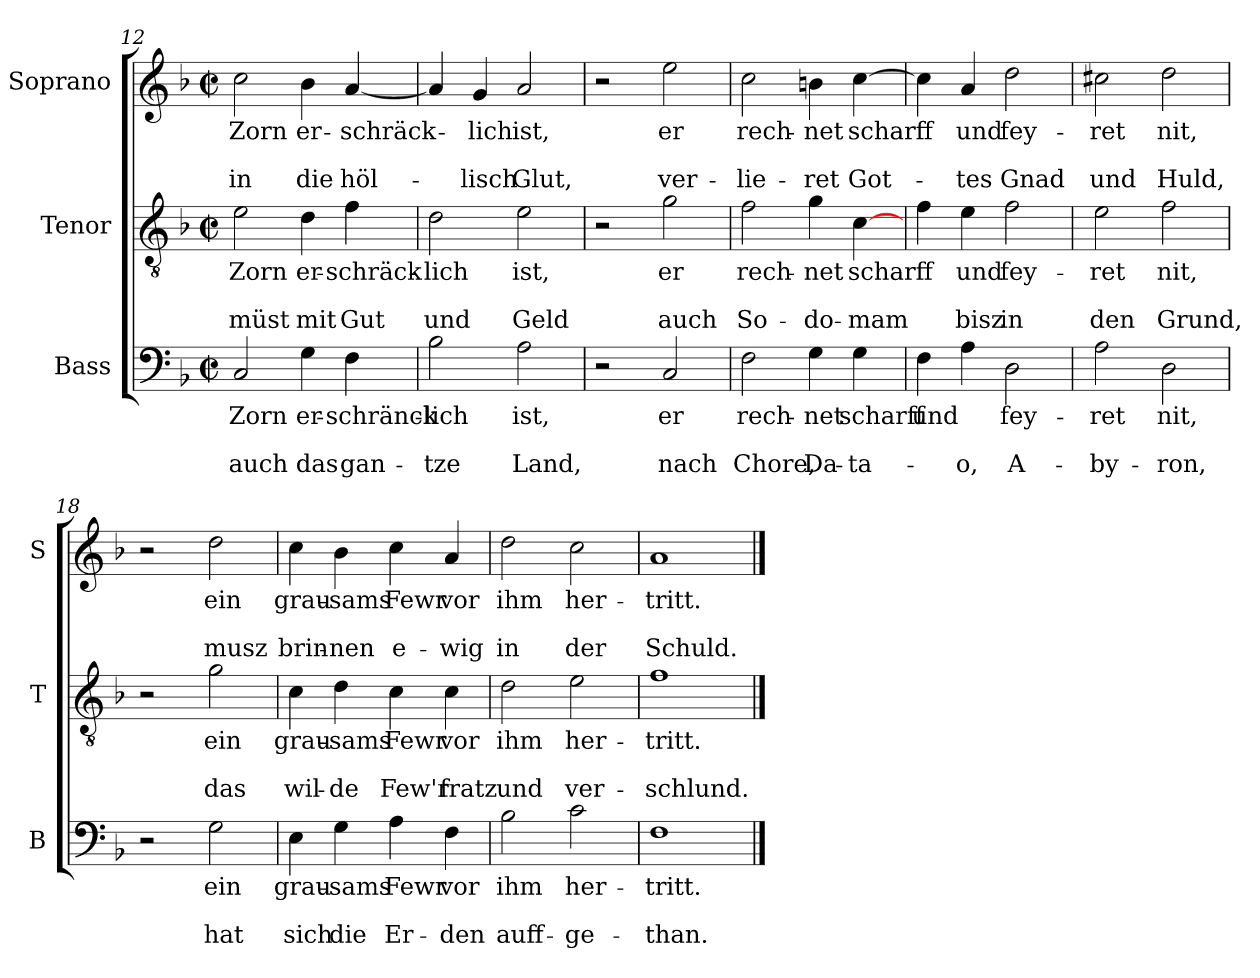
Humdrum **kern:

**kern	**text	**text	**text	**kern	**text	**text	**text	**kern	**text	**text	**text
*part3	*part3	*part3	*part3	*part2	*part2	*part2	*part2	*part1	*part1	*part1	*part1
*staff3	*staff3	*staff3	*staff3	*staff2	*staff2	*staff2	*staff2	*staff1	*staff1	*staff1	*staff1
*I"Bass	*	*	*	*I"Tenor	*	*	*	*I"Soprano	*	*	*
*I'B	*	*	*	*I'T	*	*	*	*I'S	*	*	*
*clefF4	*	*	*	*clefGv2	*	*	*	*clefG2	*	*	*
*k[b-]	*	*	*	*k[b-]	*	*	*	*k[b-]	*	*	*
*F:	*	*	*	*F:	*	*	*	*F:	*	*	*
*M2/2	*	*	*	*M2/2	*	*	*	*M2/2	*	*	*
*met(c|)	*	*	*	*met(c|)	*	*	*	*met(c|)	*	*	*
=12	=12	=12	=12	=12	=12	=12	=12	=12	=12	=12	=12
!	!LO:LY:b	!	!LO:LY:b	!	!LO:LY:b	!	!LO:LY:b	!	!LO:LY:b	!	!LO:LY:b
2C/	Zorn	.	auch	2e\	Zorn	.	müst	2cc\	Zorn	.	in
!	!LO:LY:b	!	!LO:LY:b	!	!LO:LY:b	!	!LO:LY:b	!	!LO:LY:b	!	!LO:LY:b
4G\	er-	.	das	4d\	er-	.	mit	4b-\	er-	.	die
!	!LO:LY:b	!	!LO:LY:b	!	!LO:LY:b	!	!LO:LY:b	!	!LO:LY:b	!	!LO:LY:b
4F\	-schränck-	.	gan-	4f\	-schräck-	.	Gut	[4a/	-schräck-	.	höl-
=13	=13	=13	=13	=13	=13	=13	=13	=13	=13	=13	=13
!	!LO:LY:b	!	!LO:LY:b	!	!LO:LY:b	!	!LO:LY:b	!	!	!	!
2B-\	-lich	.	-tze	2d\	-lich	.	und	4a/]	.	.	.
!	!	!	!	!	!	!	!	!	!LO:LY:b	!	!LO:LY:b
.	.	.	.	.	.	.	.	4g/	-lich	.	-lisch
!	!LO:LY:b	!	!LO:LY:b	!	!LO:LY:b	!	!LO:LY:b	!	!LO:LY:b	!	!LO:LY:b
2A\	ist,	.	Land,	2e\	ist,	.	Geld	2a/	ist,	.	Glut,
=14	=14	=14	=14	=14	=14	=14	=14	=14	=14	=14	=14
2r	.	.	.	2r	.	.	.	2r	.	.	.
!	!LO:LY:b	!	!LO:LY:b	!	!LO:LY:b	!	!LO:LY:b	!	!LO:LY:b	!	!LO:LY:b
2C/	er	.	nach	2g\	er	.	auch	2ee\	er	.	ver-
=15	=15	=15	=15	=15	=15	=15	=15	=15	=15	=15	=15
!	!LO:LY:b	!	!LO:LY:b	!	!LO:LY:b	!	!LO:LY:b	!	!LO:LY:b	!	!LO:LY:b
2F\	rech-	.	Chore,	2f\	rech-	.	So-	2cc\	rech-	.	-lie-
!	!LO:LY:b	!	!LO:LY:b	!	!LO:LY:b	!	!LO:LY:b	!	!LO:LY:b	!	!LO:LY:b
4G\	-net	.	Da-	4g\	-net	.	-do-	4bn\	-net	.	-ret
!	!LO:LY:b	!	!LO:LY:b	!	!LO:LY:b	!	!LO:LY:b	!	!LO:LY:b	!	!LO:LY:b
4G\	scharff	.	-ta-	[4c\	scharff	.	-mam	[4cc\	scharff	.	Got-
!!LO:LB:g=z
=16	=16	=16	=16	=16	=16	=16	=16	=16	=16	=16	=16
!	!LO:LY:b	!	!	!	!	!	!	!	!	!	!
4F\	und	.	.	4f\	.	.	.	4cc\]	.	.	.
!	!	!	!LO:LY:b	!	!LO:LY:b	!	!LO:LY:b	!	!LO:LY:b	!	!LO:LY:b
4A\	.	.	-o,	4e\	und	.	bisz	4a/	und	.	-tes
!	!LO:LY:b	!	!LO:LY:b	!	!LO:LY:b	!	!LO:LY:b	!	!LO:LY:b	!	!LO:LY:b
2D\	fey-	.	A-	2f\	fey-	.	in	2dd\	fey-	.	Gnad
=17	=17	=17	=17	=17	=17	=17	=17	=17	=17	=17	=17
!	!LO:LY:b	!	!LO:LY:b	!	!LO:LY:b	!	!LO:LY:b	!	!LO:LY:b	!	!LO:LY:b
2A\	-ret	.	-by-	2e\	-ret	.	den	2cc#X\	-ret	.	und
!	!LO:LY:b	!	!LO:LY:b	!	!LO:LY:b	!	!LO:LY:b	!	!LO:LY:b	!	!LO:LY:b
2D\	nit,	.	-ron,	2f\	nit,	.	Grund,	2dd\	nit,	.	Huld,
=18	=18	=18	=18	=18	=18	=18	=18	=18	=18	=18	=18
2r	.	.	.	2r	.	.	.	2r	.	.	.
!	!LO:LY:b	!	!LO:LY:b	!	!LO:LY:b	!	!LO:LY:b	!	!LO:LY:b	!	!LO:LY:b
2G\	ein	.	hat	2g\	ein	.	das	2dd\	ein	.	musz
=19	=19	=19	=19	=19	=19	=19	=19	=19	=19	=19	=19
!	!LO:LY:b	!	!LO:LY:b	!	!LO:LY:b	!	!LO:LY:b	!	!LO:LY:b	!	!LO:LY:b
4E\	grau-	.	sich	4c\	grau-	.	wil-	4cc\	grau-	.	brin-
!	!LO:LY:b	!	!LO:LY:b	!	!LO:LY:b	!	!LO:LY:b	!	!LO:LY:b	!	!LO:LY:b
4G\	-sams	.	die	4d\	-sams	.	-de	4b-\	-sams	.	-nen
!	!LO:LY:b	!	!LO:LY:b	!	!LO:LY:b	!	!LO:LY:b	!	!LO:LY:b	!	!LO:LY:b
4A\	Fewr	.	Er-	4c\	Fewr	.	Few'r	4cc\	Fewr	.	e-
!	!LO:LY:b	!	!LO:LY:b	!	!LO:LY:b	!	!LO:LY:b	!	!LO:LY:b	!	!LO:LY:b
4F\	vor	.	-den	4c\	vor	.	fratz	4a/	vor	.	-wig
=20	=20	=20	=20	=20	=20	=20	=20	=20	=20	=20	=20
!	!LO:LY:b	!	!LO:LY:b	!	!LO:LY:b	!	!LO:LY:b	!	!LO:LY:b	!	!LO:LY:b
2B-\	ihm	.	auff-	2d\	ihm	.	und	2dd\	ihm	.	in
!	!LO:LY:b	!	!LO:LY:b	!	!LO:LY:b	!	!LO:LY:b	!	!LO:LY:b	!	!LO:LY:b
2c\	her-	.	-ge-	2e\	her-	.	ver-	2cc\	her-	.	der
=21	=21	=21	=21	=21	=21	=21	=21	=21	=21	=21	=21
!	!LO:LY:b	!	!LO:LY:b	!	!LO:LY:b	!	!LO:LY:b	!	!LO:LY:b	!	!LO:LY:b
1F	-tritt.	.	-than.	1f	-tritt.	.	-schlund.	1a	-tritt.	.	Schuld.
==	==	==	==	==	==	==	==	==	==	==	==
*-	*-	*-	*-	*-	*-	*-	*-	*-	*-	*-	*-
